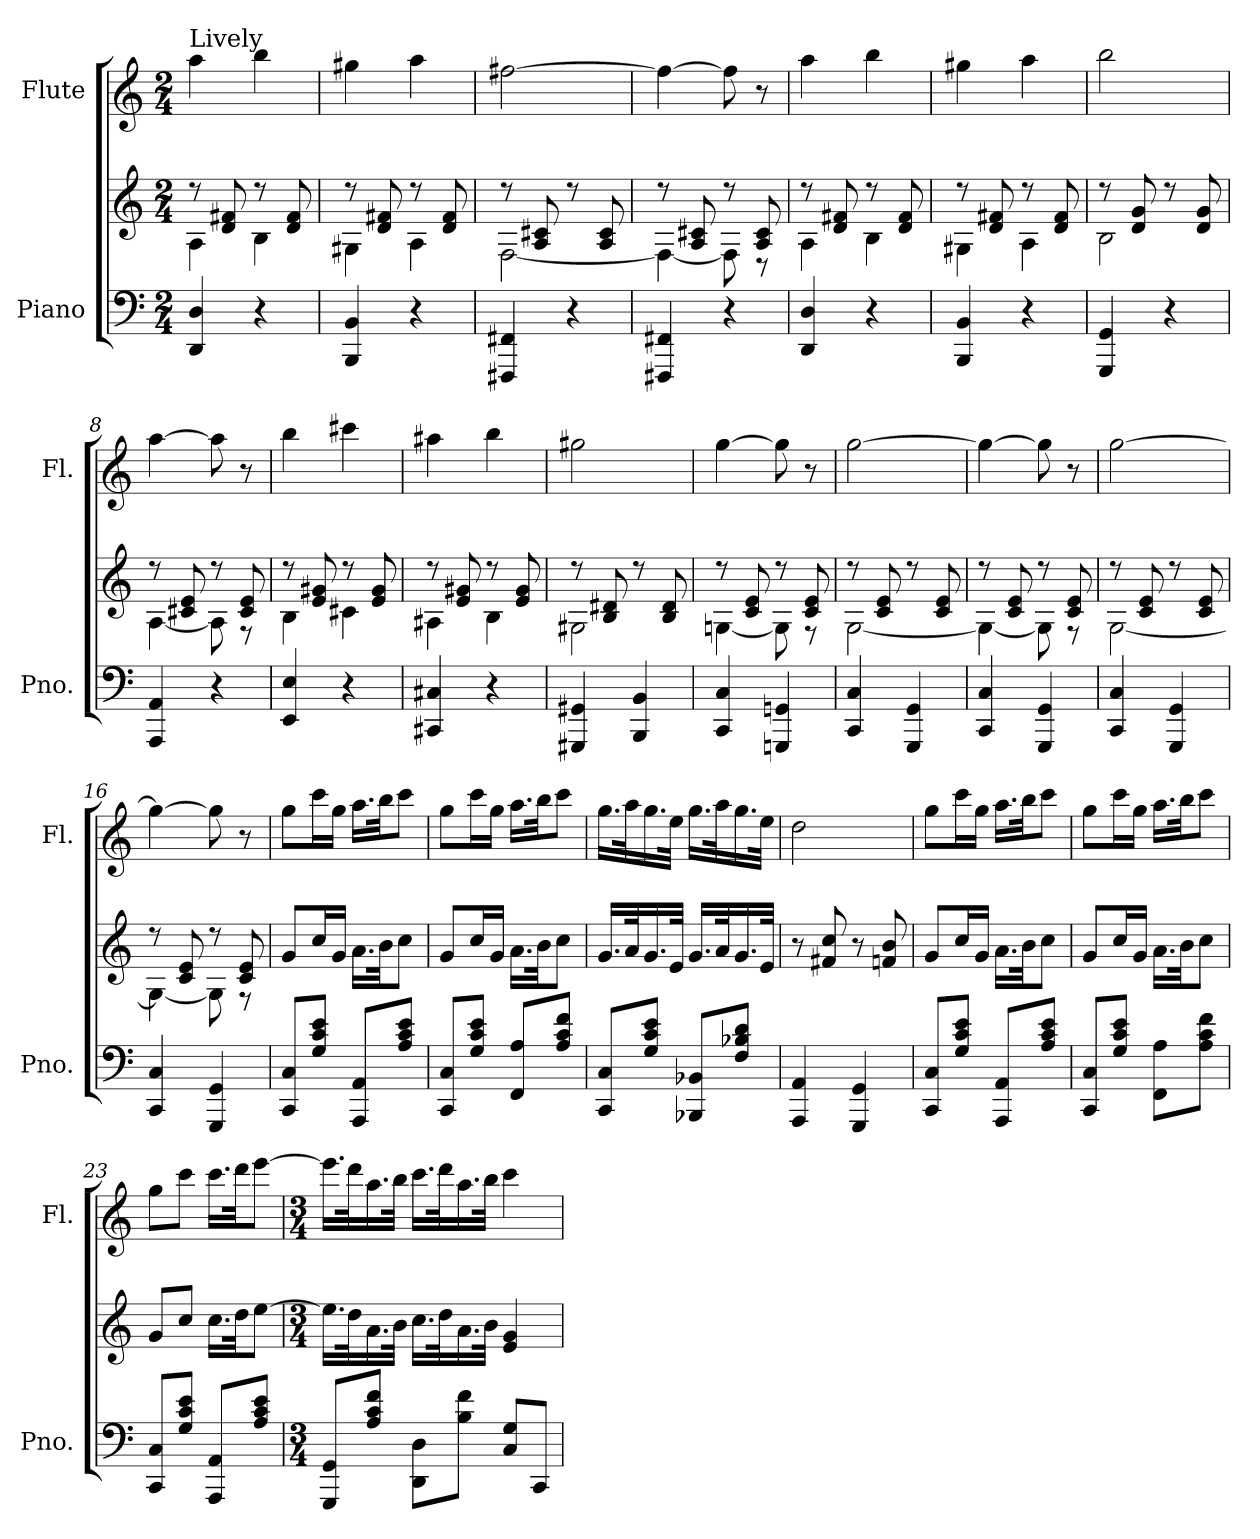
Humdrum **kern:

**kern	**kern	**kern
*part2	*part2	*part1
*staff3	*staff2	*staff1
*I"Piano	*	*I"Flute
*I'Pno.	*	*I'Fl.
*clefF4	*clefG2	*clefG2
*k[]	*k[]	*k[]
*C:	*C:	*C:
*M2/4	*M2/4	*M2/4
=1	=1	=1
*	*^	*
!	!	!	!LO:TX:a:t=Lively
4DD/ 4D/	8r	4A\	4aa\
.	8d/ 8f#X/	.	.
4r	8r	4B\	4bb\
.	8d/ 8f#/	.	.
=2	=2	=2	=2
4BBB/ 4BB/	8r	4G#X\	4gg#X\
.	8d/ 8f#X/	.	.
4r	8r	4A\	4aa\
.	8d/ 8f#/	.	.
=3	=3	=3	=3
4FFF#X/ 4FF#X/	8r	[2F\	[2ff#X\
.	8A/ 8c#X/	.	.
4r	8r	.	.
.	8A/ 8c#/	.	.
=4	=4	=4	=4
4FFF#X/ 4FF#X/	8r	4F\_	4ff#\_
.	8A/ 8c#X/	.	.
4r	8r	8F\]	8ff#\]
.	8A/ 8c#/	8r	8r
=5	=5	=5	=5
4DD/ 4D/	8r	4A\	4aa\
.	8d/ 8f#X/	.	.
4r	8r	4B\	4bb\
.	8d/ 8f#/	.	.
=6	=6	=6	=6
4BBB/ 4BB/	8r	4G#X\	4gg#X\
.	8d/ 8f#X/	.	.
4r	8r	4A\	4aa\
.	8d/ 8f#/	.	.
!!LO:LB:g=z
=7	=7	=7	=7
4GGG/ 4GG/	8r	2B\	2bb\
.	8d/ 8g/	.	.
4r	8r	.	.
.	8d/ 8g/	.	.
=8	=8	=8	=8
4AAA/ 4AA/	8r	[4A\	[4aa\
.	8c#X/ 8e/	.	.
4r	8r	8A\]	8aa\]
.	8c#/ 8e/	8r	8r
=9	=9	=9	=9
4EE/ 4E/	8r	4B\	4bb\
.	8e/ 8g#X/	.	.
4r	8r	4c#X\	4ccc#X\
.	8e/ 8g#/	.	.
=10	=10	=10	=10
4CC#X/ 4C#X/	8r	4A#X\	4aa#X\
.	8e/ 8g#X/	.	.
4r	8r	4B\	4bb\
.	8e/ 8g#/	.	.
=11	=11	=11	=11
4GGG#X/ 4GG#X/	8r	2G#X\	2gg#X\
.	8B/ 8d#X/	.	.
4BBB/ 4BB/	8r	.	.
.	8B/ 8d#/	.	.
=12	=12	=12	=12
4CC/ 4C/	8r	[4Gn\	[4gg\
.	8c/ 8e/	.	.
4GGGn/ 4GGn/	8r	8G\]	8gg\]
.	8c/ 8e/	8r	8r
!!LO:LB:g=z
=13	=13	=13	=13
4CC/ 4C/	8r	[2G\	[2gg\
.	8c/ 8e/	.	.
4GGG/ 4GG/	8r	.	.
.	8c/ 8e/	.	.
=14	=14	=14	=14
4CC/ 4C/	8r	4G\_	4gg\_
.	8c/ 8e/	.	.
4GGG/ 4GG/	8r	8G\]	8gg\]
.	8c/ 8e/	8r	8r
=15	=15	=15	=15
4CC/ 4C/	8r	[2G\	[2gg\
.	8c/ 8e/	.	.
4GGG/ 4GG/	8r	.	.
.	8c/ 8e/	.	.
=16	=16	=16	=16
4CC/ 4C/	8r	4G\_	4gg\_
.	8c/ 8e/	.	.
4GGG/ 4GG/	8r	8G\]	8gg\]
.	8c/ 8e/	8r	8r
*	*v	*v	*
=17	=17	=17
8CC/ 8C/L	8g/L	8gg\L
8G/ 8c/ 8e/J	16cc/L	16ccc\L
.	16g/JJ	16gg\JJ
8AAA/ 8AA/L	16.a\LL	16.aa\LL
.	32b\JK	32bb\JK
8A/ 8c/ 8e/J	8cc\J	8ccc\J
=18	=18	=18
8CC/ 8C/L	8g/L	8gg\L
8G/ 8c/ 8e/J	16cc/L	16ccc\L
.	16g/JJ	16gg\JJ
8FF/ 8A/L	16.a\LL	16.aa\LL
.	32b\JK	32bb\JK
8A/ 8c/ 8f/J	8cc\J	8ccc\J
!!LO:PB:g=z
=19	=19	=19
8CC/ 8C/L	16.g/LL	16.gg\LL
.	32a/K	32aa\K
8G/ 8c/ 8e/J	16.g/	16.gg\
.	32e/JJk	32ee\JJk
8BBB-X/ 8BB-X/L	16.g/LL	16.gg\LL
.	32a/K	32aa\K
8F/ 8B-X/ 8d/J	16.g/	16.gg\
.	32e/JJk	32ee\JJk
=20	=20	=20
4AAA/ 4AA/	8r	2dd\
.	8f#X/ 8cc/	.
4GGG/ 4GG/	8r	.
.	8fn/ 8b/	.
=21	=21	=21
8CC/ 8C/L	8g/L	8gg\L
8G/ 8c/ 8e/J	16cc/L	16ccc\L
.	16g/JJ	16gg\JJ
8AAA/ 8AA/L	16.a\LL	16.aa\LL
.	32b\JK	32bb\JK
8A/ 8c/ 8e/J	8cc\J	8ccc\J
=22	=22	=22
8CC/ 8C/L	8g/L	8gg\L
8G/ 8c/ 8e/J	16cc/L	16ccc\L
.	16g/JJ	16gg\JJ
8FF\ 8A\L	16.a\LL	16.aa\LL
.	32b\JK	32bb\JK
8A\ 8c\ 8f\J	8cc\J	8ccc\J
=23	=23	=23
8CC/ 8C/L	8g/L	8gg\L
8G/ 8c/ 8e/J	8cc/J	8ccc\J
8AAA/ 8AA/L	16.cc\LL	16.ccc\LL
.	32dd\JK	32ddd\JK
8A/ 8c/ 8e/J	[8ee\J	[8eee\J
!!LO:LB:g=z
=24	=24	=24
*M3/4	*M3/4	*M3/4
8GGG/ 8GG/L	16.ee\LL]	16.eee\LL]
.	32dd\K	32ddd\K
8A/ 8c/ 8f/J	16.a\	16.aa\
.	32b\JJk	32bb\JJk
8DD\ 8D\L	16.cc\LL	16.ccc\LL
.	32dd\K	32ddd\K
8B\ 8f\J	16.a\	16.aa\
.	32b\JJk	32bb\JJk
8C/ 8G/L	4e/ 4g/	4ccc\
8CC/J	.	.
=	=	=
*-	*-	*-
